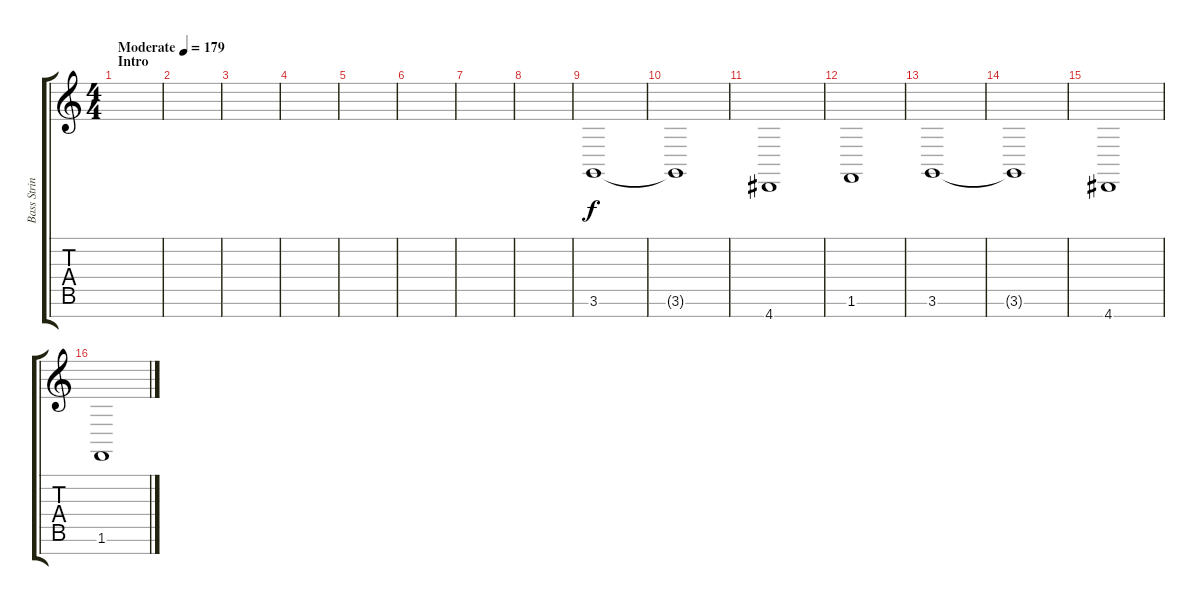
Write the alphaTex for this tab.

\track ("Bass Strings" "Bass Strin") {instrument stringensemble1}
\staff {score tabs}
\tuning (E4 B3 G3 D3 A2 E2 B1) {hide}
\ts (4 4)
\section ("" "Intro")
\tempo (179 "Moderate")
\clef g2
\ks c
|
|
|
|
|
|
|
|
3.6.1 |
3.6{t}.1 |
4.7.1 |
1.6.1 |
3.6.1 |
3.6{t}.1 |
4.7.1 |
1.6.1
